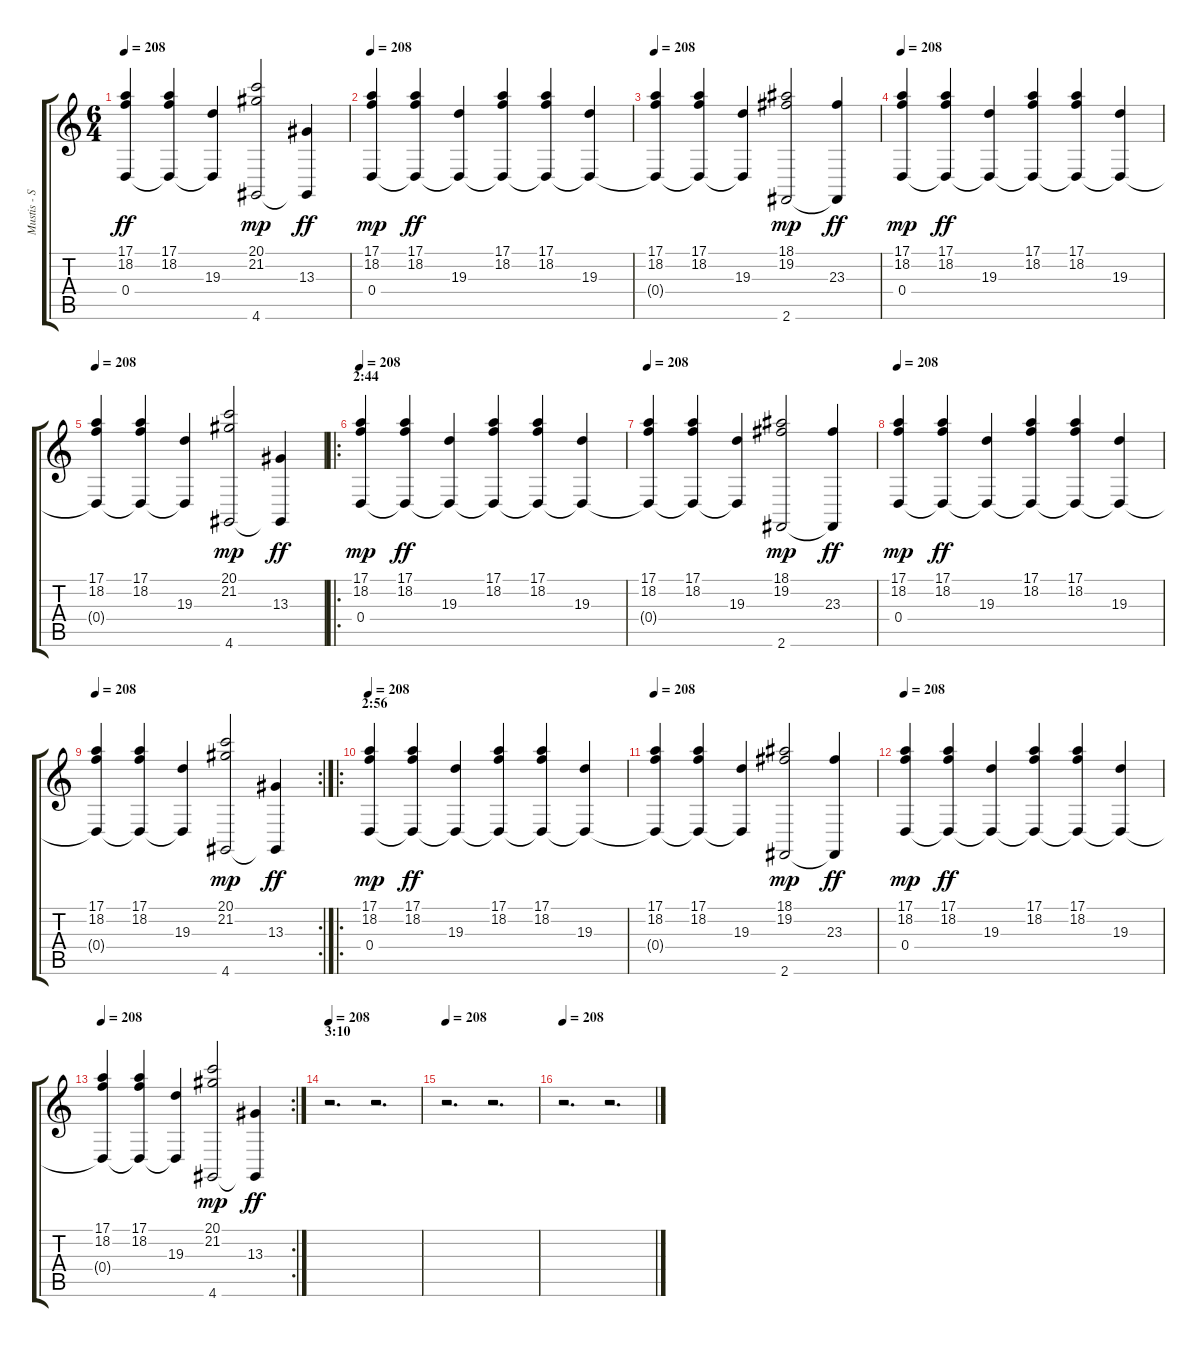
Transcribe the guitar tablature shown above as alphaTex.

\track ("Mustis - String Ensemble" "Mustis - S") {instrument stringensemble1}
\staff {score tabs}
\tuning (E4 B3 G3 D3 A2 E2) {hide}
\ts (6 4)
\tempo 208
\clef g2
\ks c
(17.1 18.2 0.4{t}).4{dy ff} (17.1 18.2 0.4{t}).4 (19.3 0.4{t}).4 (20.1 21.2 4.6).2{dy mp} (13.3 4.6{t}).4{dy ff} |
\tempo 208
(17.1 18.2 0.4).4{dy mp} (17.1 18.2 0.4{t}).4{dy ff} (19.3 0.4{t}).4 (17.1 18.2 0.4{t}).4 (17.1 18.2 0.4{t}).4 (19.3 0.4{t}).4 |
\tempo 208
(17.1 18.2 0.4{t}).4 (17.1 18.2 0.4{t}).4 (19.3 0.4{t}).4 (18.1 19.2 2.6).2{dy mp} (23.3 2.6{t}).4{dy ff} |
\tempo 208
(17.1 18.2 0.4).4{dy mp} (17.1 18.2 0.4{t}).4{dy ff} (19.3 0.4{t}).4 (17.1 18.2 0.4{t}).4 (17.1 18.2 0.4{t}).4 (19.3 0.4{t}).4 |
\tempo 208
(17.1 18.2 0.4{t}).4 (17.1 18.2 0.4{t}).4 (19.3 0.4{t}).4 (20.1 21.2 4.6).2{dy mp} (13.3 4.6{t}).4{dy ff} |
\ro
\section ("" "2:44")
\tempo 208
(17.1 18.2 0.4).4{dy mp} (17.1 18.2 0.4{t}).4{dy ff} (19.3 0.4{t}).4 (17.1 18.2 0.4{t}).4 (17.1 18.2 0.4{t}).4 (19.3 0.4{t}).4 |
\tempo 208
(17.1 18.2 0.4{t}).4 (17.1 18.2 0.4{t}).4 (19.3 0.4{t}).4 (18.1 19.2 2.6).2{dy mp} (23.3 2.6{t}).4{dy ff} |
\tempo 208
(17.1 18.2 0.4).4{dy mp} (17.1 18.2 0.4{t}).4{dy ff} (19.3 0.4{t}).4 (17.1 18.2 0.4{t}).4 (17.1 18.2 0.4{t}).4 (19.3 0.4{t}).4 |
\rc 2
\tempo 208
(17.1 18.2 0.4{t}).4 (17.1 18.2 0.4{t}).4 (19.3 0.4{t}).4 (20.1 21.2 4.6).2{dy mp} (13.3 4.6{t}).4{dy ff} |
\ro
\section ("" "2:56")
\tempo 208
(17.1 18.2 0.4).4{dy mp} (17.1 18.2 0.4{t}).4{dy ff} (19.3 0.4{t}).4 (17.1 18.2 0.4{t}).4 (17.1 18.2 0.4{t}).4 (19.3 0.4{t}).4 |
\tempo 208
(17.1 18.2 0.4{t}).4 (17.1 18.2 0.4{t}).4 (19.3 0.4{t}).4 (18.1 19.2 2.6).2{dy mp} (23.3 2.6{t}).4{dy ff} |
\tempo 208
(17.1 18.2 0.4).4{dy mp} (17.1 18.2 0.4{t}).4{dy ff} (19.3 0.4{t}).4 (17.1 18.2 0.4{t}).4 (17.1 18.2 0.4{t}).4 (19.3 0.4{t}).4 |
\rc 2
\tempo 208
(17.1 18.2 0.4{t}).4 (17.1 18.2 0.4{t}).4 (19.3 0.4{t}).4 (20.1 21.2 4.6).2{dy mp} (13.3 4.6{t}).4{dy ff} |
\section ("" "3:10")
\tempo 208
r.2{d} r.2{d} |
\tempo 208
r.2{d} r.2{d} |
\tempo 208
r.2{d} r.2{d}
